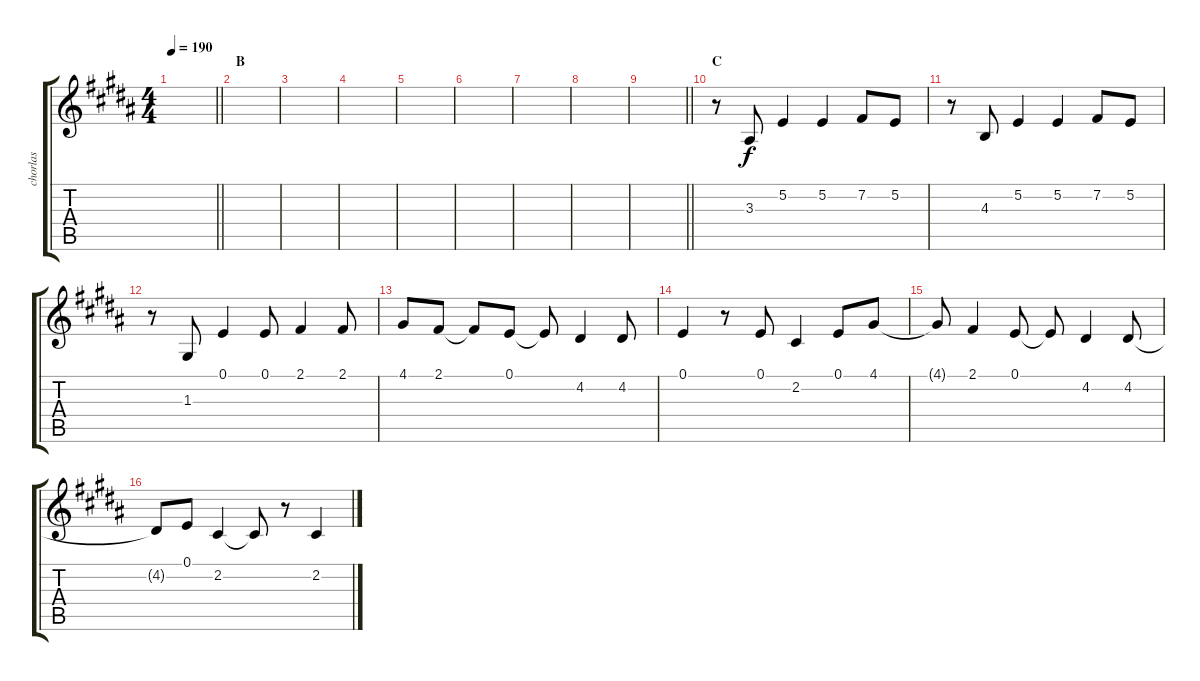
\track ("chorlas" "chorlas") {instrument flute}
\staff {score tabs}
\tuning (E4 B3 G3 D3 A2 E2) {hide}
\ts (4 4)
\tempo 190
\clef g2
\barLineRight lightlight
\ks b
|
\section ("" "B")
|
|
|
|
|
|
|
\barLineRight lightlight
|
\section ("" "C")
r.8 3.3.8 5.2.4 5.2.4 7.2.8 5.2.8 |
r.8 4.3.8 5.2.4 5.2.4 7.2.8 5.2.8 |
r.8 1.3.8 0.1.4 0.1.8 2.1.4 2.1.8 |
4.1.8 2.1.8 2.1{t}.8 0.1.8 0.1{t}.8 4.2.4 4.2.8 |
0.1.4 r.8 0.1.8 2.2.4 0.1.8 4.1.8 |
4.1{t}.8 2.1.4 0.1.8 0.1{t}.8 4.2.4 4.2.8 |
4.2{t}.8 0.1.8 2.2.4 2.2{t}.8 r.8 2.2.4
